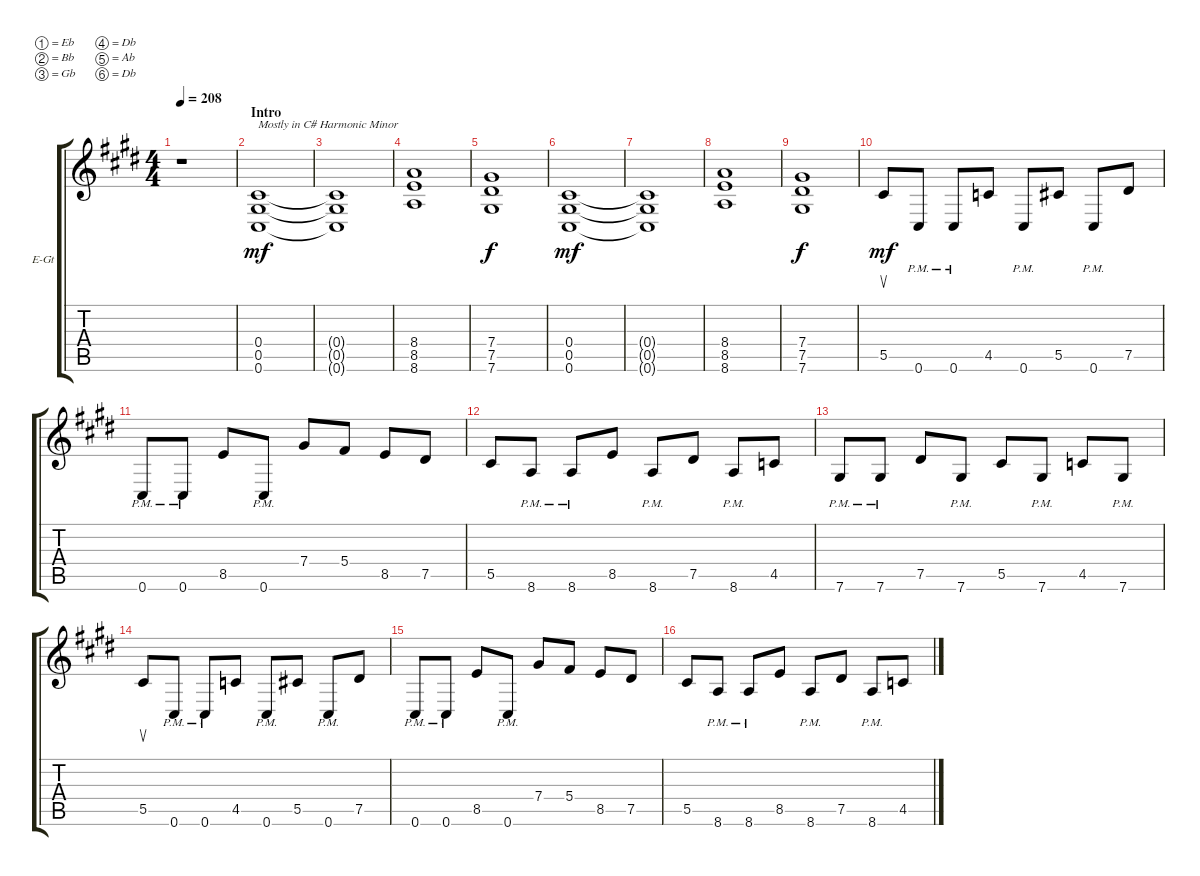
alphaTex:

\defaultSystemsLayout 4
\bracketExtendMode groupsimilarinstruments
\firstSystemTrackNameOrientation horizontal
\otherSystemsTrackNameOrientation horizontal
\track ("Nik Davies - Guitar" "E-Gt") {instrument distortionguitar}
\staff {score tabs}
\tuning (Eb4 Bb3 Gb3 Db3 Ab2 Db2)
\ts (4 4)
\tempo 208
\clef g2
\scale
0.485477
\ks c#minor
r.1{dy mf instrument distortionguitar} |
\section ("" "Intro")
\scale
0.257261 (0.6 0.5 0.4).1{txt "Mostly in C# Harmonic Minor"} |
\scale
0.257261 (0.4{t} 0.5{t} 0.6{t}).1 |
(8.6 8.5 8.4).1 |
(7.4 7.5 7.6).1{dy f} |
(0.6 0.5 0.4).1{dy mf} |
(0.4{t} 0.5{t} 0.6{t}).1 |
(8.6 8.5 8.4).1 |
(7.4 7.5 7.6).1{dy f} |
5.5.8{su dy mf} 0.6{pm}.8 0.6{pm}.8 4.5.8 0.6{pm}.8 5.5.8 0.6{pm}.8 7.5.8 |
0.6{pm}.8 0.6{pm}.8 8.5.8 0.6{pm}.8 7.4.8 5.4.8 8.5.8 7.5.8 |
5.5.8 8.6{pm}.8 8.6{pm}.8 8.5.8 8.6{pm}.8 7.5.8 8.6{pm}.8 4.5.8 |
7.6{pm}.8 7.6{pm}.8 7.5.8 7.6{pm}.8 5.5.8 7.6{pm}.8 4.5.8 7.6{pm}.8 |
5.5.8{su} 0.6{pm}.8 0.6{pm}.8 4.5.8 0.6{pm}.8 5.5.8 0.6{pm}.8 7.5.8 |
0.6{pm}.8 0.6{pm}.8 8.5.8 0.6{pm}.8 7.4.8 5.4.8 8.5.8 7.5.8 |
5.5.8 8.6{pm}.8 8.6{pm}.8 8.5.8 8.6{pm}.8 7.5.8 8.6{pm}.8 4.5.8
